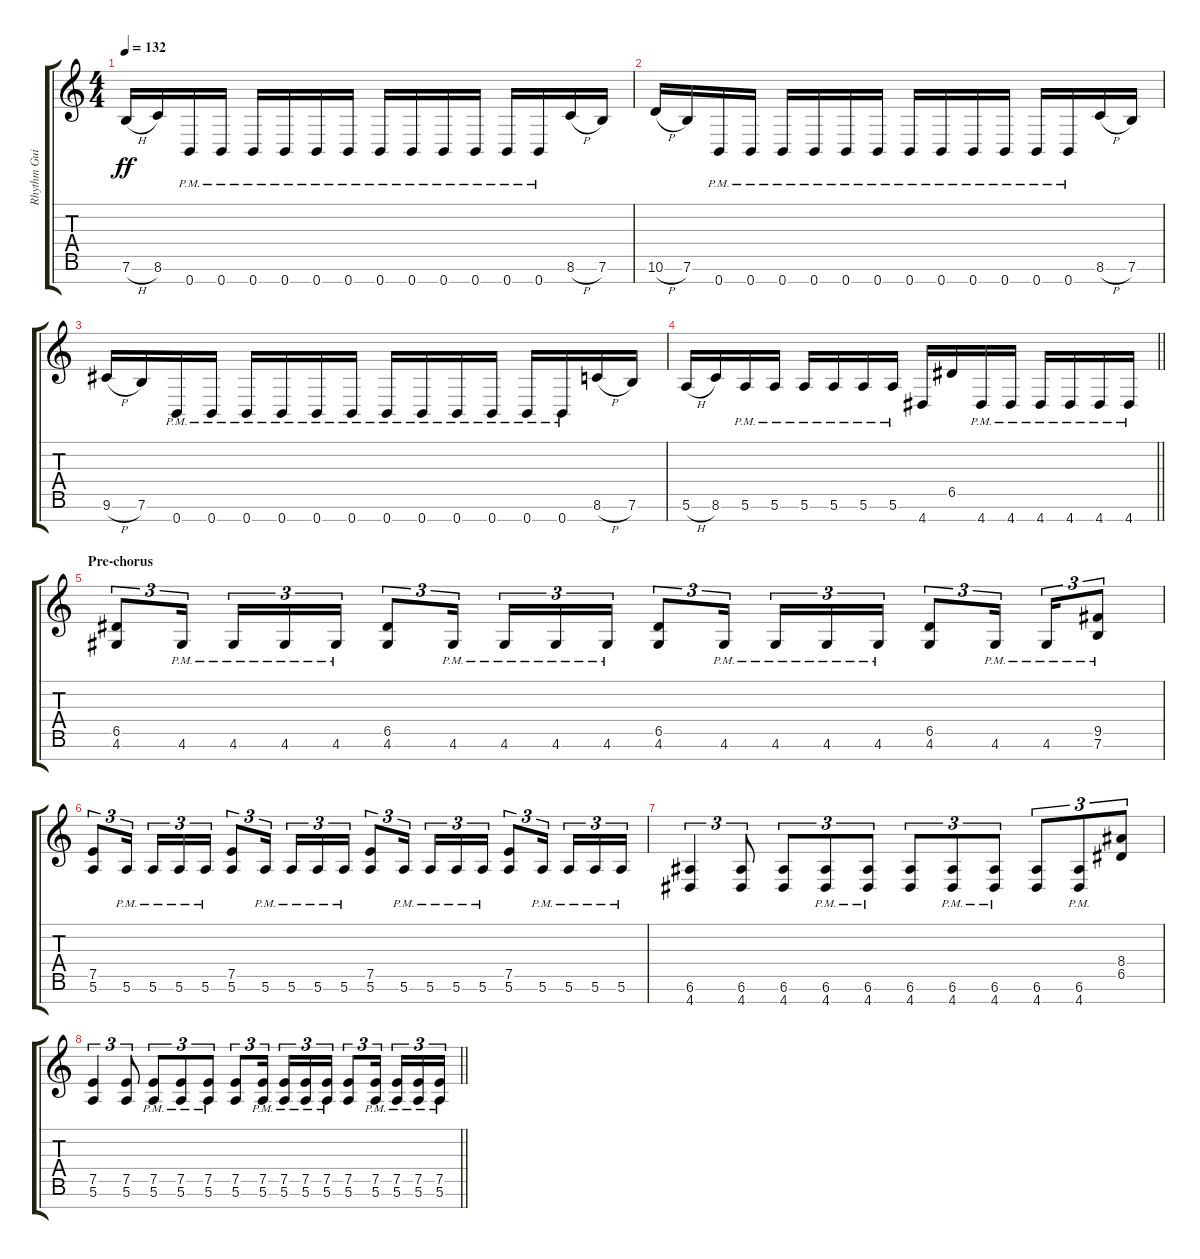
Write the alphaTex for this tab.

\track ("Rhythm Guitar 1" "Rhythm Gui") {instrument distortionguitar}
\staff {score tabs}
\tuning (E4 B3 G3 D3 A2 E2 B1) {hide}
\ts (4 4)
\tempo 132
\clef g2
\ks c
7.6{h}.16{dy ff} 8.6.16 0.7{pm}.16 0.7{pm}.16 0.7{pm}.16 0.7{pm}.16 0.7{pm}.16 0.7{pm}.16 0.7{pm}.16 0.7{pm}.16 0.7{pm}.16 0.7{pm}.16 0.7{pm}.16 0.7{pm}.16 8.6{h}.16 7.6.16 |
10.6{h}.16 7.6.16 0.7{pm}.16 0.7{pm}.16 0.7{pm}.16 0.7{pm}.16 0.7{pm}.16 0.7{pm}.16 0.7{pm}.16 0.7{pm}.16 0.7{pm}.16 0.7{pm}.16 0.7{pm}.16 0.7{pm}.16 8.6{h}.16 7.6.16 |
9.6{h}.16 7.6.16 0.7{pm}.16 0.7{pm}.16 0.7{pm}.16 0.7{pm}.16 0.7{pm}.16 0.7{pm}.16 0.7{pm}.16 0.7{pm}.16 0.7{pm}.16 0.7{pm}.16 0.7{pm}.16 0.7{pm}.16 8.6{h}.16 7.6.16 |
\barLineRight lightlight
5.6{h}.16 8.6.16 5.6{pm}.16 5.6{pm}.16 5.6{pm}.16 5.6{pm}.16 5.6{pm}.16 5.6{pm}.16 4.7.16 6.5.16 4.7{pm}.16 4.7{pm}.16 4.7{pm}.16 4.7{pm}.16 4.7{pm}.16 4.7{pm}.16 |
\section ("" "Pre-chorus")
(6.5 4.6).8{tu (3 2)} 4.6{pm}.16{tu (3 2) beam splitsecondary} 4.6{pm}.16{tu (3 2)} 4.6{pm}.16{tu (3 2)} 4.6{pm}.16{tu (3 2)} (6.5 4.6).8{tu (3 2)} 4.6{pm}.16{tu (3 2) beam splitsecondary} 4.6{pm}.16{tu (3 2)} 4.6{pm}.16{tu (3 2)} 4.6{pm}.16{tu (3 2)} (6.5 4.6).8{tu (3 2)} 4.6{pm}.16{tu (3 2) beam splitsecondary} 4.6{pm}.16{tu (3 2)} 4.6{pm}.16{tu (3 2)} 4.6{pm}.16{tu (3 2)} (6.5 4.6).8{tu (3 2)} 4.6{pm}.16{tu (3 2) beam splitsecondary} 4.6{pm}.16{tu (3 2)} (9.5 7.6{pm}).8{tu (3 2)} |
(7.5 5.6).8{tu (3 2)} 5.6{pm}.16{tu (3 2) beam splitsecondary} 5.6{pm}.16{tu (3 2)} 5.6{pm}.16{tu (3 2)} 5.6{pm}.16{tu (3 2)} (7.5 5.6).8{tu (3 2)} 5.6{pm}.16{tu (3 2) beam splitsecondary} 5.6{pm}.16{tu (3 2)} 5.6{pm}.16{tu (3 2)} 5.6{pm}.16{tu (3 2)} (7.5 5.6).8{tu (3 2)} 5.6{pm}.16{tu (3 2) beam splitsecondary} 5.6{pm}.16{tu (3 2)} 5.6{pm}.16{tu (3 2)} 5.6{pm}.16{tu (3 2)} (7.5 5.6).8{tu (3 2)} 5.6{pm}.16{tu (3 2) beam splitsecondary} 5.6{pm}.16{tu (3 2)} 5.6{pm}.16{tu (3 2)} 5.6{pm}.16{tu (3 2)} |
(6.6 4.7).4{tu (3 2)} (6.6 4.7).8{tu (3 2)} (6.6 4.7).8{tu (3 2)} (6.6{pm} 4.7{pm}).8{tu (3 2)} (6.6{pm} 4.7{pm}).8{tu (3 2)} (6.6 4.7).8{tu (3 2)} (6.6{pm} 4.7{pm}).8{tu (3 2)} (6.6{pm} 4.7{pm}).8{tu (3 2)} (6.6 4.7).8{tu (3 2)} (6.6{pm} 4.7{pm}).8{tu (3 2)} (8.4 6.5).8{tu (3 2)} |
\barLineRight lightlight
(7.5 5.6).4{tu (3 2)} (7.5 5.6).8{tu (3 2)} (7.5{pm} 5.6{pm}).8{tu (3 2)} (7.5{pm} 5.6{pm}).8{tu (3 2)} (7.5{pm} 5.6{pm}).8{tu (3 2)} (7.5 5.6).8{tu (3 2)} (7.5{pm} 5.6{pm}).16{tu (3 2) beam splitsecondary} (7.5{pm} 5.6{pm}).16{tu (3 2)} (7.5{pm} 5.6{pm}).16{tu (3 2)} (7.5{pm} 5.6{pm}).16{tu (3 2)} (7.5 5.6).8{tu (3 2)} (7.5{pm} 5.6{pm}).16{tu (3 2) beam splitsecondary} (7.5{pm} 5.6{pm}).16{tu (3 2)} (7.5{pm} 5.6{pm}).16{tu (3 2)} (7.5{pm} 5.6{pm}).16{tu (3 2)}
